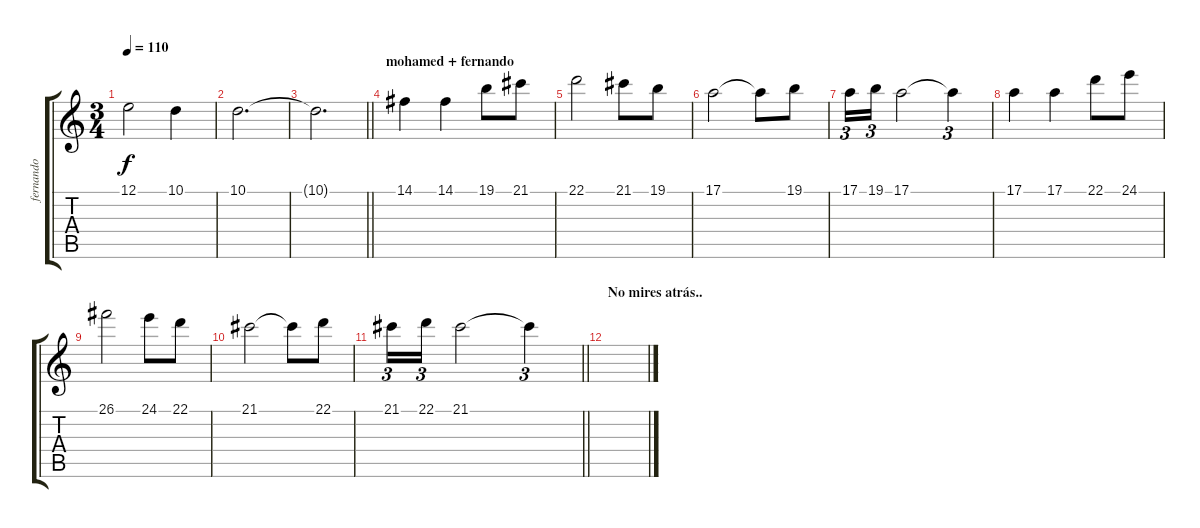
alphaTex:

\track ("fernando" "fernando") {instrument piccolo}
\staff {score tabs}
\tuning (E4 B3 G3 D3 A2 E2) {hide}
\ts (3 4)
\tempo 110
\clef g2
\ks c
12.1.2{dy f} 10.1.4 |
10.1.2{d} |
\barLineRight lightlight
10.1{t}.2{d} |
\section ("" "mohamed + fernando")
14.1.4 14.1.4 19.1.8 21.1.8 |
22.1.2 21.1.8 19.1.8 |
17.1.2 17.1{t}.8 19.1.8 |
17.1.16{tu (3 2)} 19.1.16{tu (3 2)} 17.1.2 17.1{t}.4{tu (3 2)} |
17.1.4 17.1.4 22.1.8 24.1.8 |
26.1.2 24.1.8 22.1.8 |
21.1.2 21.1{t}.8 22.1.8 |
\barLineRight lightlight
21.1.16{tu (3 2)} 22.1.16{tu (3 2)} 21.1.2 21.1{t}.4{tu (3 2)} |
\section ("" "No mires atrás..")
